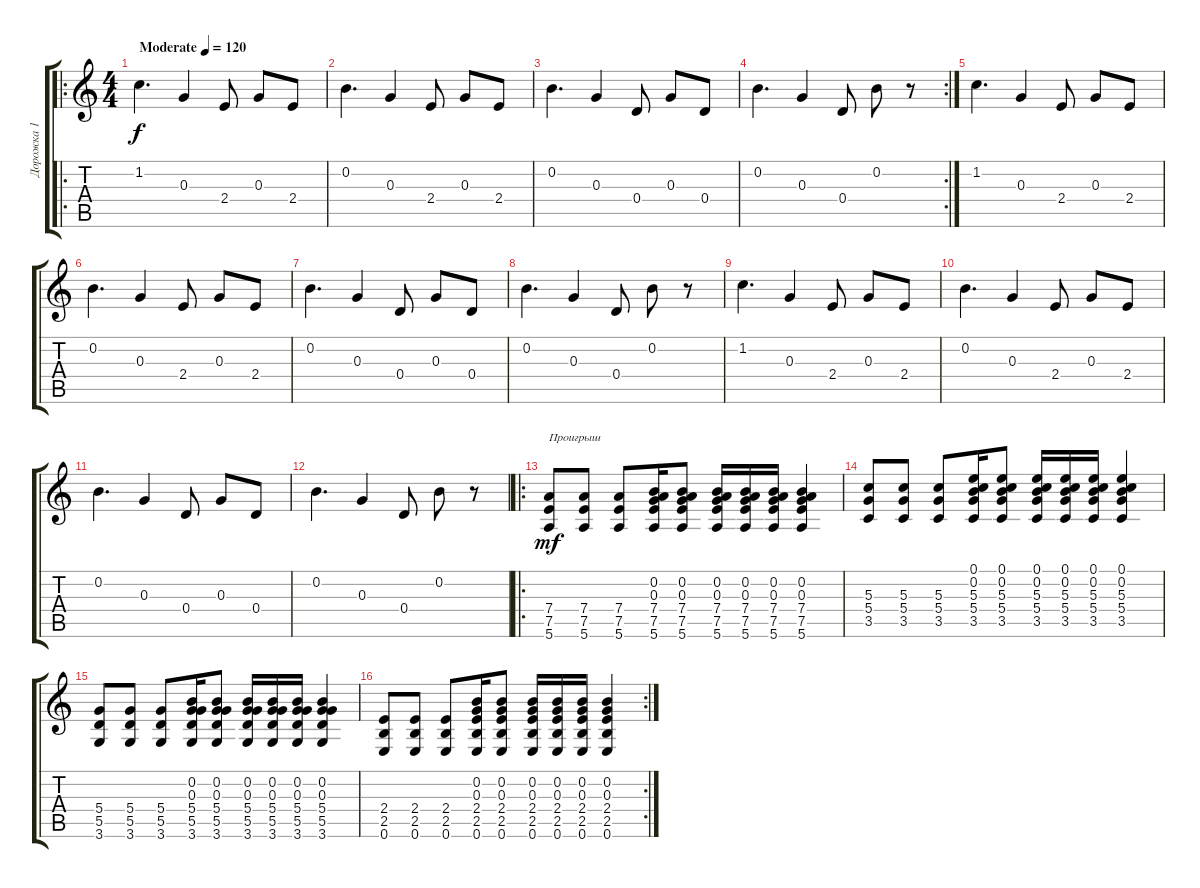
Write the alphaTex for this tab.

\track ("Дорожка 1" "Дорожка 1") {instrument acousticguitarsteel}
\staff {score tabs}
\tuning (E4 B3 G3 D3 A2 E2) {hide}
\ro
\ts (4 4)
\tempo (120 "Moderate")
\clef g2
\ks c
1.2.4{d dy f instrument acousticguitarsteel} 0.3.4 2.4.8 0.3.8 2.4.8 |
0.2.4{d} 0.3.4 2.4.8 0.3.8 2.4.8 |
0.2.4{d} 0.3.4 0.4.8 0.3.8 0.4.8 |
\rc 2
0.2.4{d} 0.3.4 0.4.8 0.2.8 r.8 |
1.2.4{d} 0.3.4 2.4.8 0.3.8 2.4.8 |
0.2.4{d} 0.3.4 2.4.8 0.3.8 2.4.8 |
0.2.4{d} 0.3.4 0.4.8 0.3.8 0.4.8 |
0.2.4{d} 0.3.4 0.4.8 0.2.8 r.8 |
1.2.4{d} 0.3.4 2.4.8 0.3.8 2.4.8 |
0.2.4{d} 0.3.4 2.4.8 0.3.8 2.4.8 |
0.2.4{d} 0.3.4 0.4.8 0.3.8 0.4.8 |
0.2.4{d} 0.3.4 0.4.8 0.2.8 r.8 |
\ro
(7.4 7.5 5.6).8{txt "Проигрыш" dy mf} (7.4 7.5 5.6).8 (7.4 7.5 5.6).8 (0.2 0.3 7.4 7.5 5.6).16 (0.2 0.3 7.4 7.5 5.6).8 (0.2 0.3 7.4 7.5 5.6).16 (0.2 0.3 7.4 7.5 5.6).16 (0.2 0.3 7.4 7.5 5.6).16 (0.2 0.3 7.4 7.5 5.6).4 |
(5.3 5.4 3.5).8 (5.3 5.4 3.5).8 (5.3 5.4 3.5).8 (0.1 0.2 5.3 5.4 3.5).16 (0.1 0.2 5.3 5.4 3.5).8 (0.1 0.2 5.3 5.4 3.5).16 (0.1 0.2 5.3 5.4 3.5).16 (0.1 0.2 5.3 5.4 3.5).16 (0.1 0.2 5.3 5.4 3.5).4 |
(5.4 5.5 3.6).8 (5.4 5.5 3.6).8 (5.4 5.5 3.6).8 (0.2 0.3 5.4 5.5 3.6).16 (0.2 0.3 5.4 5.5 3.6).8 (0.2 0.3 5.4 5.5 3.6).16 (0.2 0.3 5.4 5.5 3.6).16 (0.2 0.3 5.4 5.5 3.6).16 (0.2 0.3 5.4 5.5 3.6).4 |
\rc 2
(2.4 2.5 0.6).8 (2.4 2.5 0.6).8 (2.4 2.5 0.6).8 (0.2 0.3 2.4 2.5 0.6).16 (0.2 0.3 2.4 2.5 0.6).8 (0.2 0.3 2.4 2.5 0.6).16 (0.2 0.3 2.4 2.5 0.6).16 (0.2 0.3 2.4 2.5 0.6).16 (0.2 0.3 2.4 2.5 0.6).4
